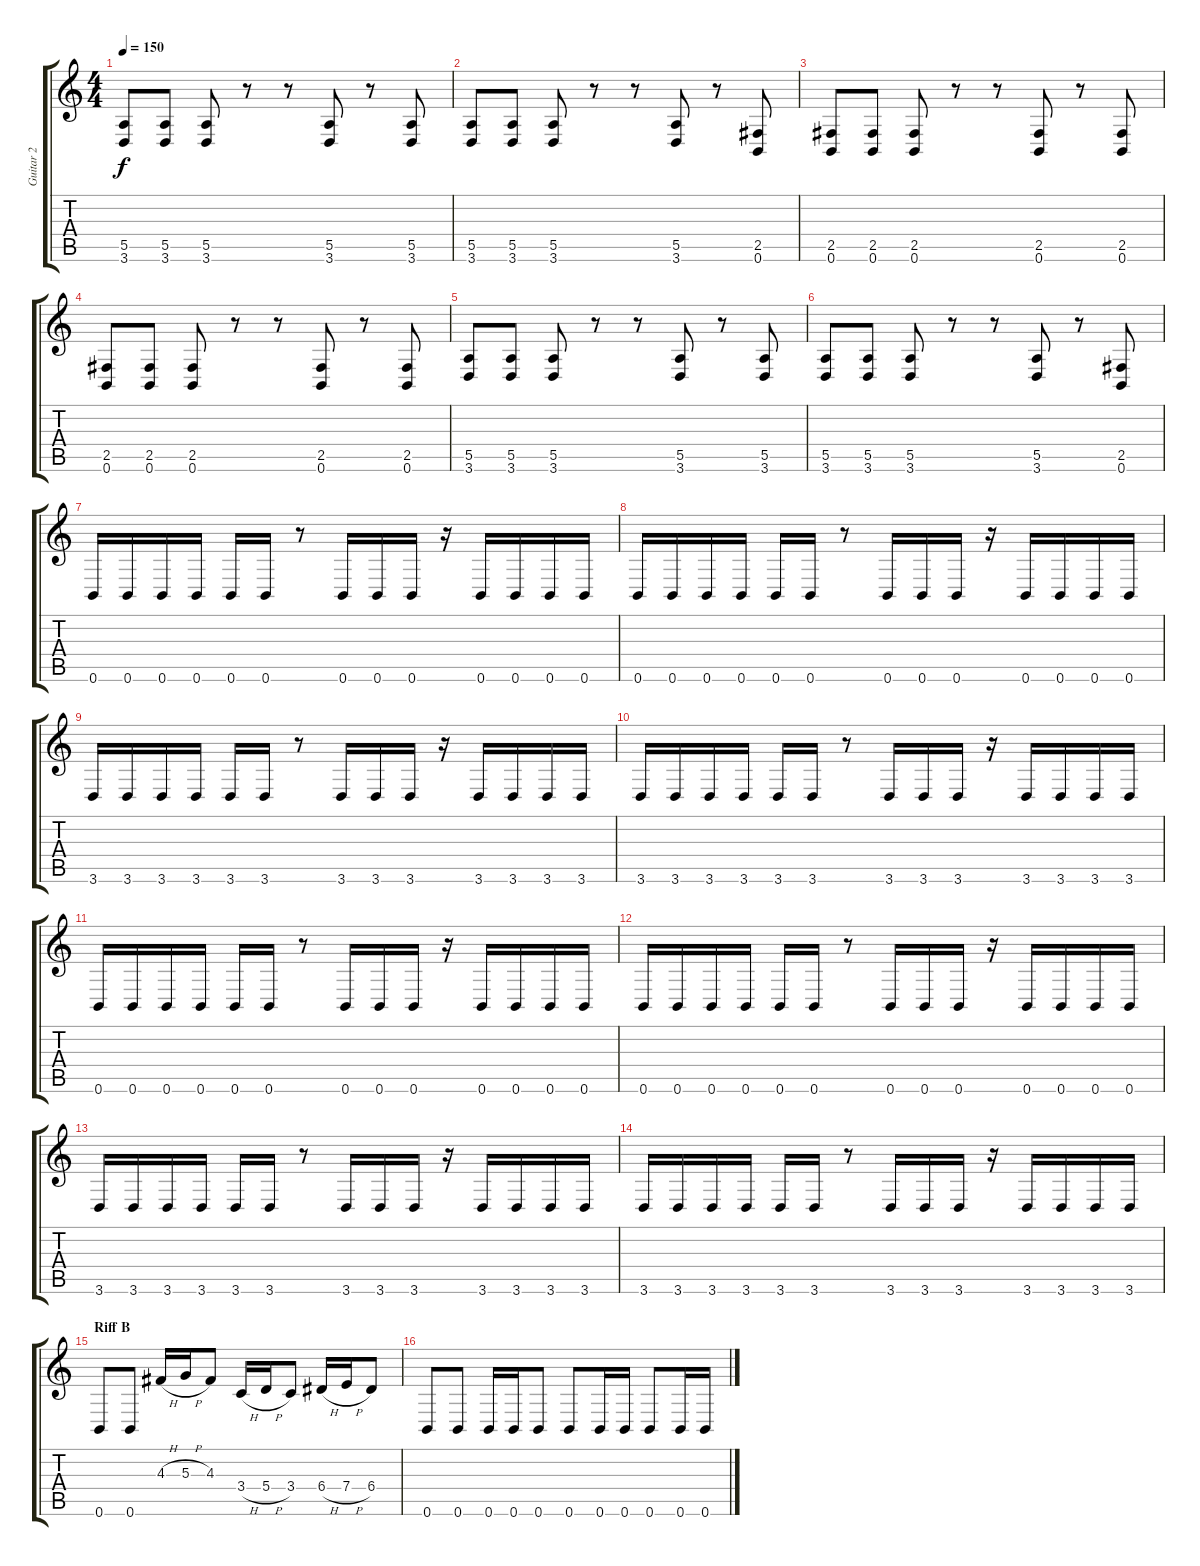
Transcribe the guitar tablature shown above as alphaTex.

\track ("Guitar 2" "Guitar 2") {instrument distortionguitar}
\staff {score tabs}
\tuning (B3 Gb3 D3 A2 E2 B1) {hide}
\ts (4 4)
\tempo 150
\clef g2
\ks c
(5.5 3.6).8{dy f} (5.5 3.6).8 (5.5 3.6).8 r.8 r.8 (5.5 3.6).8 r.8 (5.5 3.6).8 |
(5.5 3.6).8 (5.5 3.6).8 (5.5 3.6).8 r.8 r.8 (5.5 3.6).8 r.8 (2.5 0.6).8 |
(2.5 0.6).8 (2.5 0.6).8 (2.5 0.6).8 r.8 r.8 (2.5 0.6).8 r.8 (2.5 0.6).8 |
(2.5 0.6).8 (2.5 0.6).8 (2.5 0.6).8 r.8 r.8 (2.5 0.6).8 r.8 (2.5 0.6).8 |
(5.5 3.6).8 (5.5 3.6).8 (5.5 3.6).8 r.8 r.8 (5.5 3.6).8 r.8 (5.5 3.6).8 |
(5.5 3.6).8 (5.5 3.6).8 (5.5 3.6).8 r.8 r.8 (5.5 3.6).8 r.8 (2.5 0.6).8 |
0.6.16 0.6.16 0.6.16 0.6.16 0.6.16 0.6.16 r.8 0.6.16 0.6.16 0.6.16 r.16 0.6.16 0.6.16 0.6.16 0.6.16 |
0.6.16 0.6.16 0.6.16 0.6.16 0.6.16 0.6.16 r.8 0.6.16 0.6.16 0.6.16 r.16 0.6.16 0.6.16 0.6.16 0.6.16 |
3.6.16 3.6.16 3.6.16 3.6.16 3.6.16 3.6.16 r.8 3.6.16 3.6.16 3.6.16 r.16 3.6.16 3.6.16 3.6.16 3.6.16 |
3.6.16 3.6.16 3.6.16 3.6.16 3.6.16 3.6.16 r.8 3.6.16 3.6.16 3.6.16 r.16 3.6.16 3.6.16 3.6.16 3.6.16 |
0.6.16 0.6.16 0.6.16 0.6.16 0.6.16 0.6.16 r.8 0.6.16 0.6.16 0.6.16 r.16 0.6.16 0.6.16 0.6.16 0.6.16 |
0.6.16 0.6.16 0.6.16 0.6.16 0.6.16 0.6.16 r.8 0.6.16 0.6.16 0.6.16 r.16 0.6.16 0.6.16 0.6.16 0.6.16 |
3.6.16 3.6.16 3.6.16 3.6.16 3.6.16 3.6.16 r.8 3.6.16 3.6.16 3.6.16 r.16 3.6.16 3.6.16 3.6.16 3.6.16 |
3.6.16 3.6.16 3.6.16 3.6.16 3.6.16 3.6.16 r.8 3.6.16 3.6.16 3.6.16 r.16 3.6.16 3.6.16 3.6.16 3.6.16 |
\section ("" "Riff B")
0.6.8 0.6.8 4.3{h}.16 5.3{h}.16 4.3.8 3.4{h}.16 5.4{h}.16 3.4.8 6.4{h}.16 7.4{h}.16 6.4.8 |
0.6.8 0.6.8 0.6.16 0.6.16 0.6.8 0.6.8 0.6.16 0.6.16 0.6.8 0.6.16 0.6.16
